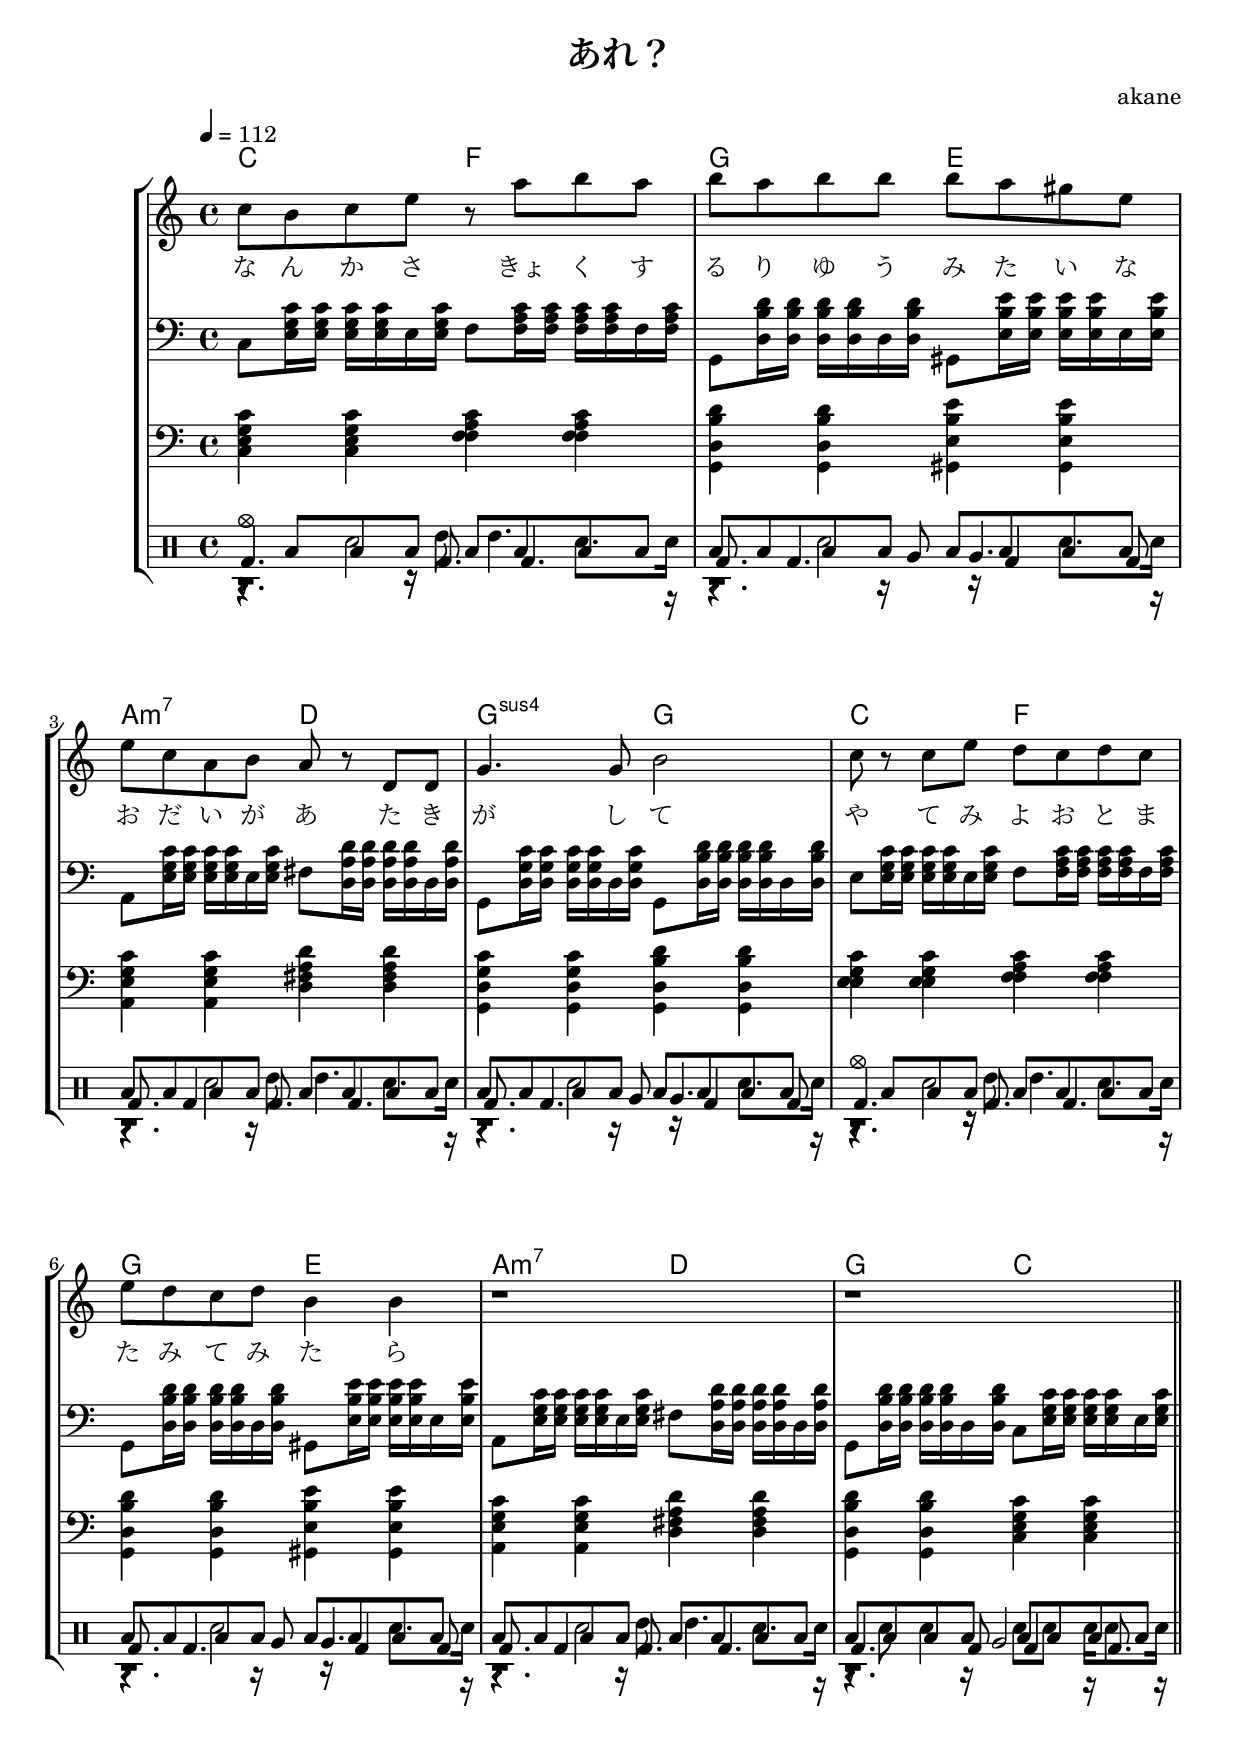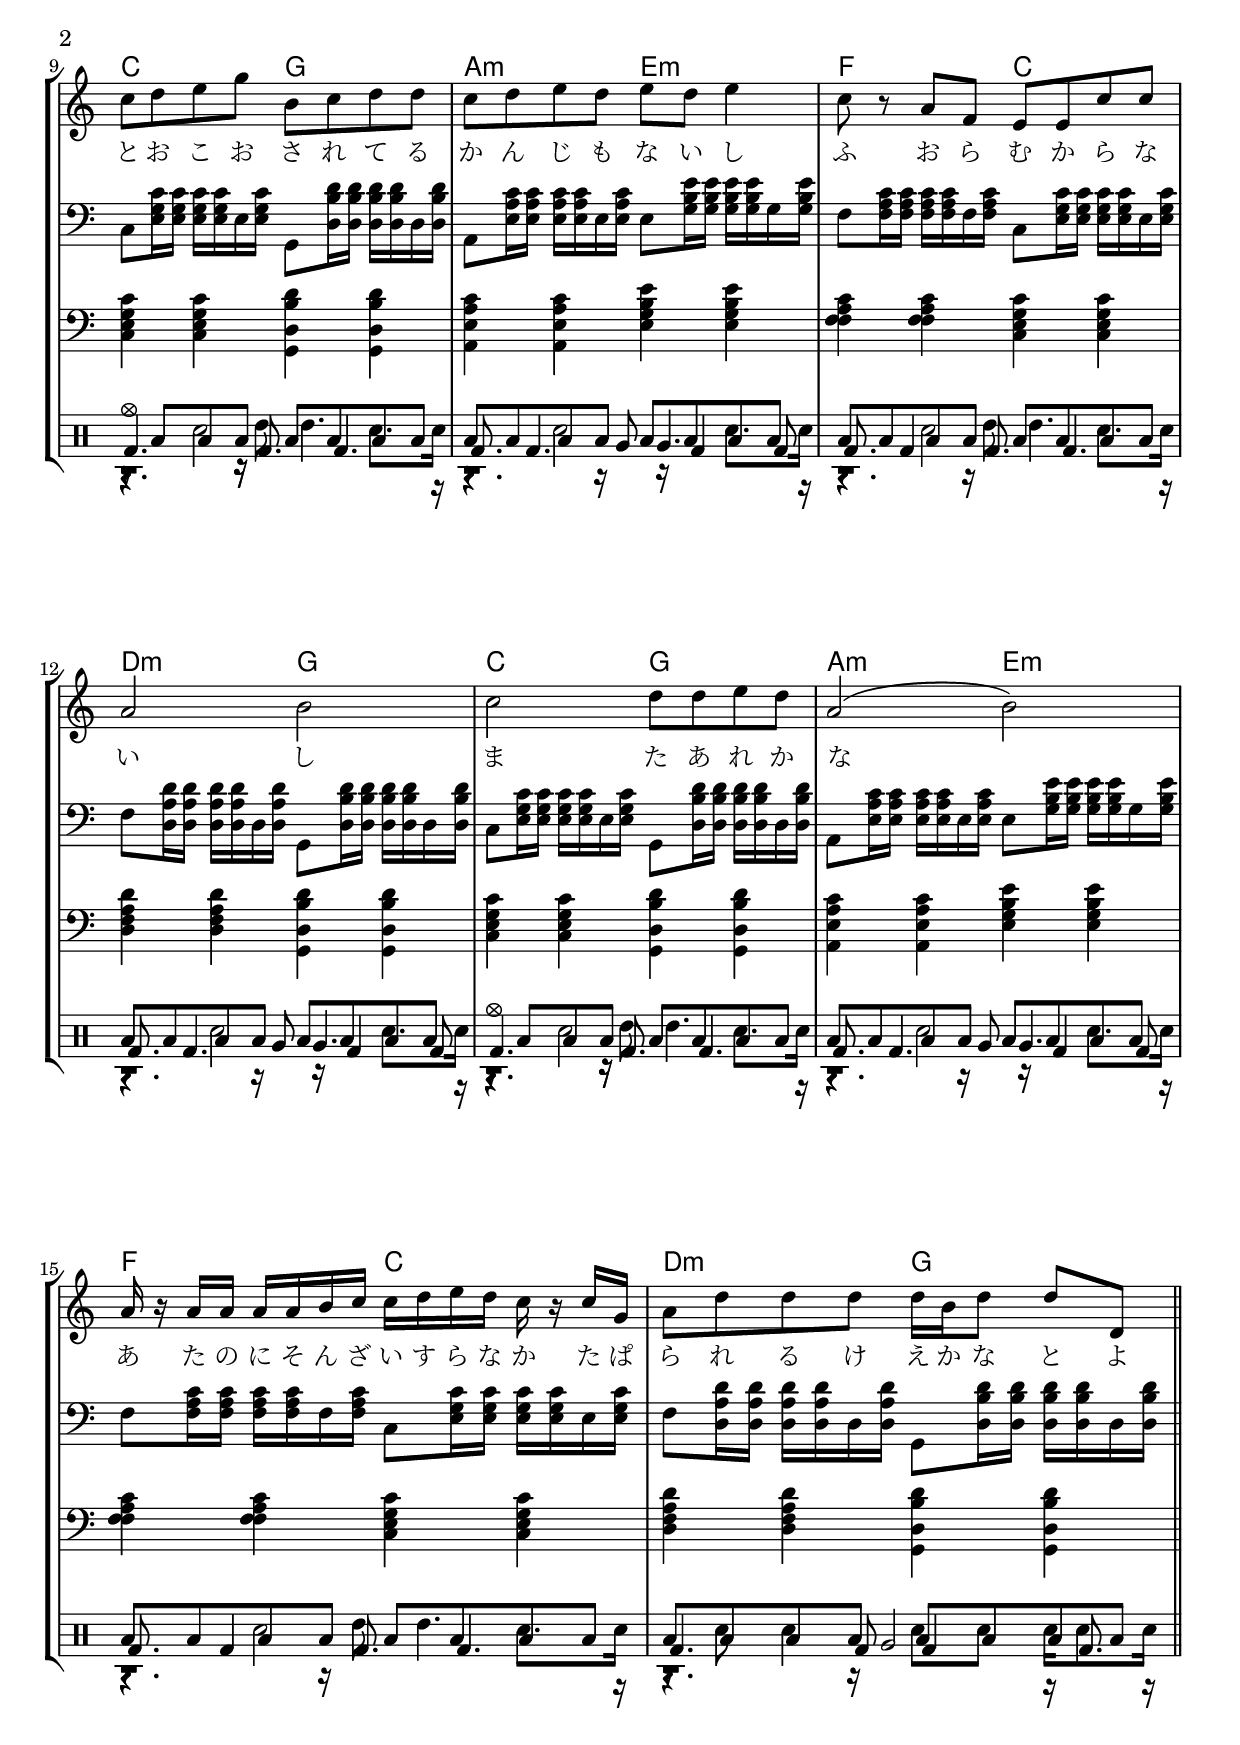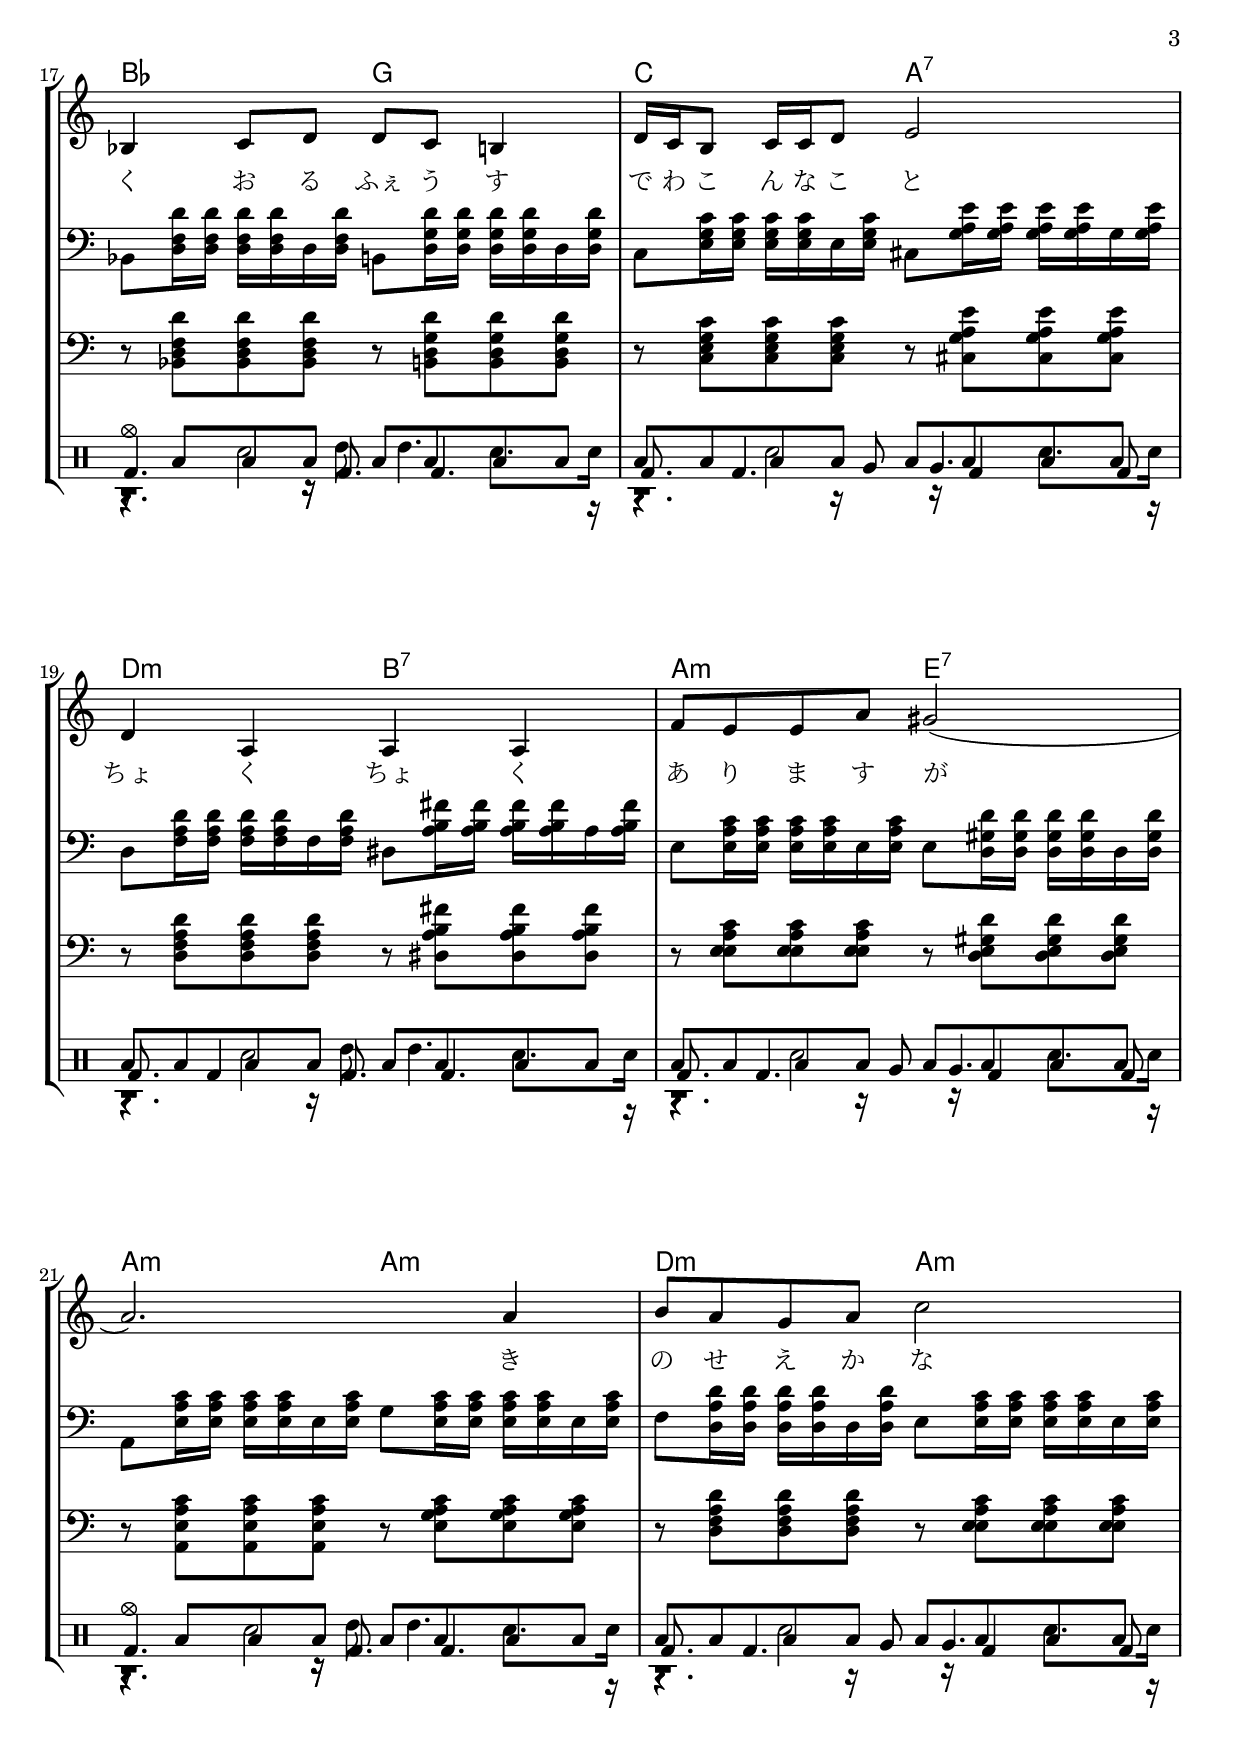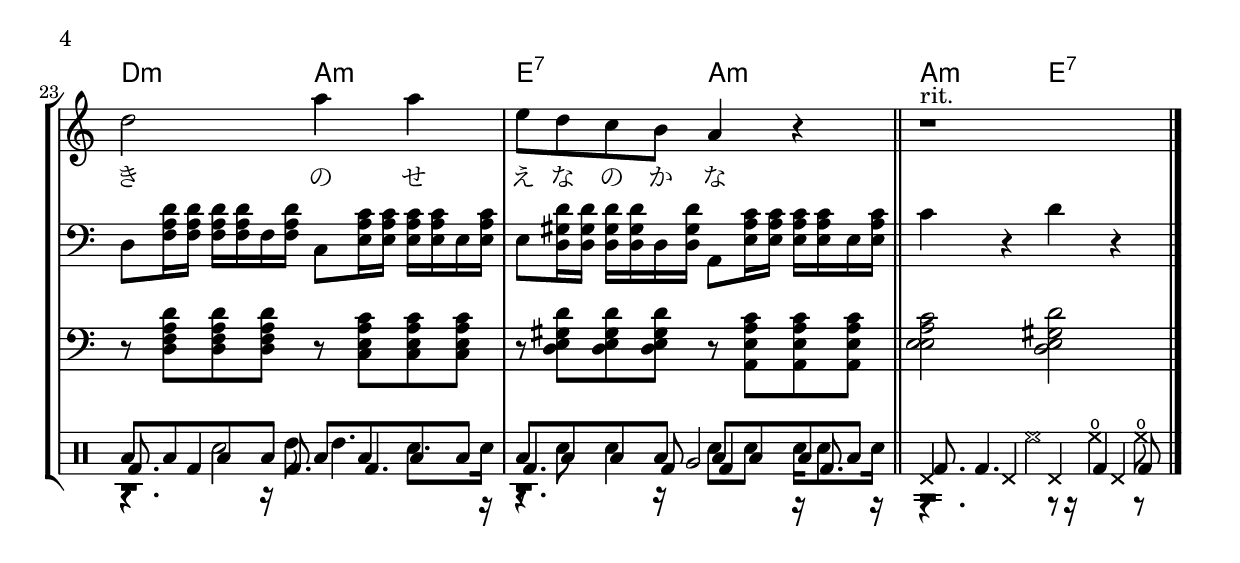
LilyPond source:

\version "2.12.1"

\header {
	title = \markup {あれ？}
	composer = \markup \center-column {akane}
}

harmony = \chordmode {
	c2 f g e a:min7 d g:sus4 g c f g e a:min7 d g c 

	c g a:m e:m f c d:m g c g a:m e:m f c d:m g 

	bes g c a:7 d:m b:7 a:m e:7 a:m a:m d:m a:m d:m a:m e:7 a:m 

	a:m e:7 
}

melody = {
	\set Staff.midiInstrument = #"Lead 1 (square)"
		\key c \major
	\tempo 4 = 112
 c''8  b'8  c''8  e''8  r8  a''8  b''8  a''8 
	b''8  a''8  b''8  b''8  b''8  a''8  gis''8  e''8 
	e''8  c''8  a'8  b'8  a'8  r8  d'8  d'8 
	g'4.  g'8  b'2 
	c''8  r8  c''8  e''8  d''8  c''8  d''8  c''8 
	e''8  d''8  c''8  d''8  b'4  b'4
	r1 r1 	\set Staff.midiInstrument = #"Lead 1 (square)"
	 c''8  d''8  e''8  g''8  b'8  c''8  d''8  d''8 
	c''8  d''8  e''8  d''8  e''8  d''8  e''4 
	c''8  r8  a'8  f'8  e'8  e'8  c''8  c''8 
	a'2  b'2 
	c''2  d''8  d''8  e''8  d''8 
	a'2  (b'2) 
	a'16  r16  a'16  a'16  a'16  a'16  b'16  c''16  c''16  d''16  e''16  d''16  c''16  r16  c''16  g'16 
	a'8  d''8  d''8  d''8  d''16  b'16  d''8  d''8  	\set Staff.midiInstrument = #"Lead 1 (square)"
	d'8 
	bes4  c'8  d'8  d'8  c'8  b4 
	d'16  c'16  b8  c'16  c'16  d'8  e'2 
	d'4  a4  a4  a4 
	f'8  e'8  e'8  a'8  gis'2 
	(a'2.)  a'4 
	b'8  a'8  g'8  a'8  c''2 
	d''2  a''4  a''4 
	e''8  d''8  c''8  b'8  a'4  	r4 	r1^"rit." \bar "|."
}

words = \lyricmode {
	な  ん  か  さ  きょ  く  す  る  り  ゆ  う  み  た  い  な  お  だ  い  が  あ  た  き  が  し  て  や  て  み  よ  お  と  ま  た  み  て  み  た  ら  
	と  お  こ  お  さ  れ  て  る  か  ん  じ  も  な  い  し  ふ  お  ら  む  か  ら  な  い  し  ま  た  あ  れ  か  な  あ  た  の  に  そ  ん  ざ  い  す  ら  な  か  た  ぱ  ら  れ  る  け  え  か  な  と  
	よ  く  お  る  ふぇ  う  す  で  わ  こ  ん  な  こ  と  ちょ  く  ちょ  く  あ  り  ま  す  が  き  の  せ  え  か  な  き  の  せ  え  な  の  か  な  
	
}

tempochange = {
	\tempo 4 = 112
	r1 | r1 | r1 | r1 | r1 | r1 | r1 | r1 \bar "||"
	\tempo 4 = 112
	r1 | r1 | r1 | r1 | r1 | r1 | r1 | r1 \bar "||"
	\tempo 4 = 112
	r1 | r1 | r1 | r1 | r1 | r1 | r1 | r1 \bar "||"
	\tempo 4 = 112
	\tempo 4 = 84 r2 \tempo 4 = 74 r2 \bar "|."
}

mainacc = {
	\clef bass
	\set Staff.midiInstrument = #"Overdriven Guitar"
	\key c \major
	\tempo 4 = 112
	c8 <e g c'>16 <e g c'>16   <e g c'>16 <e g c'>16   e16 <e g c'>16
	f8 <f a c'>16 <f a c'>16   <f a c'>16 <f a c'>16   f16 <f a c'>16
	g,8 <d b d'>16 <d b d'>16   <d b d'>16 <d b d'>16   d16 <d b d'>16
	gis,8 <e b e'>16 <e b e'>16   <e b e'>16 <e b e'>16   e16 <e b e'>16
	a,8 <e g c'>16 <e g c'>16   <e g c'>16 <e g c'>16   e16 <e g c'>16
	fis8 <d a d'>16 <d a d'>16   <d a d'>16 <d a d'>16   d16 <d a d'>16
	g,8 <d g c'>16 <d g c'>16   <d g c'>16 <d g c'>16   d16 <d g c'>16
	g,8 <d b d'>16 <d b d'>16   <d b d'>16 <d b d'>16   d16 <d b d'>16
	e8 <e g c'>16 <e g c'>16   <e g c'>16 <e g c'>16   e16 <e g c'>16
	f8 <f a c'>16 <f a c'>16   <f a c'>16 <f a c'>16   f16 <f a c'>16
	g,8 <d b d'>16 <d b d'>16   <d b d'>16 <d b d'>16   d16 <d b d'>16
	gis,8 <e b e'>16 <e b e'>16   <e b e'>16 <e b e'>16   e16 <e b e'>16
	a,8 <e g c'>16 <e g c'>16   <e g c'>16 <e g c'>16   e16 <e g c'>16
	fis8 <d a d'>16 <d a d'>16   <d a d'>16 <d a d'>16   d16 <d a d'>16
	g,8 <d b d'>16 <d b d'>16   <d b d'>16 <d b d'>16   d16 <d b d'>16
	c8 <e g c'>16 <e g c'>16   <e g c'>16 <e g c'>16   e16 <e g c'>16
	\bar "||"

	\set Staff.midiInstrument = #"Overdriven Guitar"
	c8 <e g c'>16 <e g c'>16   <e g c'>16 <e g c'>16   e16 <e g c'>16
	g,8 <d b d'>16 <d b d'>16   <d b d'>16 <d b d'>16   d16 <d b d'>16
	a,8 <e a c'>16 <e a c'>16   <e a c'>16 <e a c'>16   e16 <e a c'>16
	e8 <g b e'>16 <g b e'>16   <g b e'>16 <g b e'>16   g16 <g b e'>16
	f8 <f a c'>16 <f a c'>16   <f a c'>16 <f a c'>16   f16 <f a c'>16
	c8 <e g c'>16 <e g c'>16   <e g c'>16 <e g c'>16   e16 <e g c'>16
	f8 <d a d'>16 <d a d'>16   <d a d'>16 <d a d'>16   d16 <d a d'>16
	g,8 <d b d'>16 <d b d'>16   <d b d'>16 <d b d'>16   d16 <d b d'>16
	c8 <e g c'>16 <e g c'>16   <e g c'>16 <e g c'>16   e16 <e g c'>16
	g,8 <d b d'>16 <d b d'>16   <d b d'>16 <d b d'>16   d16 <d b d'>16
	a,8 <e a c'>16 <e a c'>16   <e a c'>16 <e a c'>16   e16 <e a c'>16
	e8 <g b e'>16 <g b e'>16   <g b e'>16 <g b e'>16   g16 <g b e'>16
	f8 <f a c'>16 <f a c'>16   <f a c'>16 <f a c'>16   f16 <f a c'>16
	c8 <e g c'>16 <e g c'>16   <e g c'>16 <e g c'>16   e16 <e g c'>16
	f8 <d a d'>16 <d a d'>16   <d a d'>16 <d a d'>16   d16 <d a d'>16
	g,8 <d b d'>16 <d b d'>16   <d b d'>16 <d b d'>16   d16 <d b d'>16
	\bar "||"

	\set Staff.midiInstrument = #"Overdriven Guitar"
	bes,8 <d f d'>16 <d f d'>16   <d f d'>16 <d f d'>16   d16 <d f d'>16
	b,8 <d g d'>16 <d g d'>16   <d g d'>16 <d g d'>16   d16 <d g d'>16
	c8 <e g c'>16 <e g c'>16   <e g c'>16 <e g c'>16   e16 <e g c'>16
	cis8 <g a e'>16 <g a e'>16   <g a e'>16 <g a e'>16   g16 <g a e'>16
	d8 <f a d'>16 <f a d'>16   <f a d'>16 <f a d'>16   f16 <f a d'>16
	dis8 <a b fis'>16 <a b fis'>16   <a b fis'>16 <a b fis'>16   a16 <a b fis'>16
	e8 <e a c'>16 <e a c'>16   <e a c'>16 <e a c'>16   e16 <e a c'>16
	e8 <d gis d'>16 <d gis d'>16   <d gis d'>16 <d gis d'>16   d16 <d gis d'>16
	a,8 <e a c'>16 <e a c'>16   <e a c'>16 <e a c'>16   e16 <e a c'>16
	g8 <e a c'>16 <e a c'>16   <e a c'>16 <e a c'>16   e16 <e a c'>16
	f8 <d a d'>16 <d a d'>16   <d a d'>16 <d a d'>16   d16 <d a d'>16
	e8 <e a c'>16 <e a c'>16   <e a c'>16 <e a c'>16   e16 <e a c'>16
	d8 <f a d'>16 <f a d'>16   <f a d'>16 <f a d'>16   f16 <f a d'>16
	c8 <e a c'>16 <e a c'>16   <e a c'>16 <e a c'>16   e16 <e a c'>16
	e8 <d gis d'>16 <d gis d'>16   <d gis d'>16 <d gis d'>16   d16 <d gis d'>16
	a,8 <e a c'>16 <e a c'>16   <e a c'>16 <e a c'>16   e16 <e a c'>16
	\bar "||"

	\set Staff.midiInstrument = #"Overdriven Guitar"
	c'4 r4
	d'4 r4
	\bar "|."
}

subacc = {
	\clef bass
	\set Staff.midiInstrument = #"Electric Piano 1"
	\key c \major
	\tempo 4 = 112
	<c e g c'>4 <c e g c'>4
	<f f a c'>4 <f f a c'>4
	<g, d b d'>4 <g, d b d'>4
	<gis, e b e'>4 <gis, e b e'>4
	<a, e g c'>4 <a, e g c'>4
	<fis d a d'>4 <fis d a d'>4
	<g, d g c'>4 <g, d g c'>4
	<g, d b d'>4 <g, d b d'>4
	<e e g c'>4 <e e g c'>4
	<f f a c'>4 <f f a c'>4
	<g, d b d'>4 <g, d b d'>4
	<gis, e b e'>4 <gis, e b e'>4
	<a, e g c'>4 <a, e g c'>4
	<fis d a d'>4 <fis d a d'>4
	<g, d b d'>4 <g, d b d'>4
	<c e g c'>4 <c e g c'>4
	\bar "||"

	\set Staff.midiInstrument = #"Electric Piano 1"
	<c e g c'>4 <c e g c'>4
	<g, d b d'>4 <g, d b d'>4
	<a, e a c'>4 <a, e a c'>4
	<e g b e'>4 <e g b e'>4
	<f f a c'>4 <f f a c'>4
	<c e g c'>4 <c e g c'>4
	<f d a d'>4 <f d a d'>4
	<g, d b d'>4 <g, d b d'>4
	<c e g c'>4 <c e g c'>4
	<g, d b d'>4 <g, d b d'>4
	<a, e a c'>4 <a, e a c'>4
	<e g b e'>4 <e g b e'>4
	<f f a c'>4 <f f a c'>4
	<c e g c'>4 <c e g c'>4
	<f d a d'>4 <f d a d'>4
	<g, d b d'>4 <g, d b d'>4
	\bar "||"

	\set Staff.midiInstrument = #"Electric Piano 1"
	r8 <bes, d f d'>8 <bes, d f d'>8 <bes, d f d'>8
	r8 <b, d g d'>8 <b, d g d'>8 <b, d g d'>8
	r8 <c e g c'>8 <c e g c'>8 <c e g c'>8
	r8 <cis g a e'>8 <cis g a e'>8 <cis g a e'>8
	r8 <d f a d'>8 <d f a d'>8 <d f a d'>8
	r8 <dis a b fis'>8 <dis a b fis'>8 <dis a b fis'>8
	r8 <e e a c'>8 <e e a c'>8 <e e a c'>8
	r8 <e d gis d'>8 <e d gis d'>8 <e d gis d'>8
	r8 <a, e a c'>8 <a, e a c'>8 <a, e a c'>8
	r8 <g e a c'>8 <g e a c'>8 <g e a c'>8
	r8 <f d a d'>8 <f d a d'>8 <f d a d'>8
	r8 <e e a c'>8 <e e a c'>8 <e e a c'>8
	r8 <d f a d'>8 <d f a d'>8 <d f a d'>8
	r8 <c e a c'>8 <c e a c'>8 <c e a c'>8
	r8 <e d gis d'>8 <e d gis d'>8 <e d gis d'>8
	r8 <a, e a c'>8 <a, e a c'>8 <a, e a c'>8
	\bar "||"

	\set Staff.midiInstrument = #"Electric Piano 1"
	<e e a c'>2
	<e d gis d'>2
	\bar "|."
}

percA = {
	\drummode {
	r4 sn2 sn8. sn16  |r4 sn2 sn8. sn16  |r4 sn2 sn8. sn16  |r4 sn2 sn8. sn16  |r4 sn2 sn8. sn16  |r4 sn2 sn8. sn16  |r4 sn2 sn8. sn16  |r8 sn8 sn4 sn8 sn8 sn16 sn8 sn16  \bar "||"
	r4 sn2 sn8. sn16  |r4 sn2 sn8. sn16  |r4 sn2 sn8. sn16  |r4 sn2 sn8. sn16  |r4 sn2 sn8. sn16  |r4 sn2 sn8. sn16  |r4 sn2 sn8. sn16  |r8 sn8 sn4 sn8 sn8 sn16 sn8 sn16  \bar "||"
	r4 sn2 sn8. sn16  |r4 sn2 sn8. sn16  |r4 sn2 sn8. sn16  |r4 sn2 sn8. sn16  |r4 sn2 sn8. sn16  |r4 sn2 sn8. sn16  |r4 sn2 sn8. sn16  |r8 sn8 sn4 sn8 sn8 sn16 sn8 sn16  \bar "||"
	r2 r8 hho4 hho8  \bar "|."
	}
}

percB = {
	\drummode {
	r4. r16 tommh8 tommh4. r16  |r1  |r4. r16 tommh8 tommh4. r16  |r1  |r4. r16 tommh8 tommh4. r16  |r1  |r4. r16 tommh8 tommh4. r16  |r1  \bar "||"
	r4. r16 tommh8 tommh4. r16  |r1  |r4. r16 tommh8 tommh4. r16  |r1  |r4. r16 tommh8 tommh4. r16  |r1  |r4. r16 tommh8 tommh4. r16  |r1  \bar "||"
	r4. r16 tommh8 tommh4. r16  |r1  |r4. r16 tommh8 tommh4. r16  |r1  |r4. r16 tommh8 tommh4. r16  |r1  |r4. r16 tommh8 tommh4. r16  |r1  \bar "||"
	hhp4 hhp4 hhp4 hhp4  \bar "|."
	}
}

percC = {
	\drummode {
	r8 toml8 toml8 toml8 toml8 toml8 toml8 toml8  |toml8 toml8 toml8 toml8 toml8 toml8 toml8 toml8  |toml8 toml8 toml8 toml8 toml8 toml8 toml8 toml8  |toml8 toml8 toml8 toml8 toml8 toml8 toml8 toml8  |r8 toml8 toml8 toml8 toml8 toml8 toml8 toml8  |toml8 toml8 toml8 toml8 toml8 toml8 toml8 toml8  |toml8 toml8 toml8 toml8 toml8 toml8 toml8 toml8  |toml8 toml8 toml8 toml8 toml8 toml8 toml8 toml8  \bar "||"
	r8 toml8 toml8 toml8 toml8 toml8 toml8 toml8  |toml8 toml8 toml8 toml8 toml8 toml8 toml8 toml8  |toml8 toml8 toml8 toml8 toml8 toml8 toml8 toml8  |toml8 toml8 toml8 toml8 toml8 toml8 toml8 toml8  |r8 toml8 toml8 toml8 toml8 toml8 toml8 toml8  |toml8 toml8 toml8 toml8 toml8 toml8 toml8 toml8  |toml8 toml8 toml8 toml8 toml8 toml8 toml8 toml8  |toml8 toml8 toml8 toml8 toml8 toml8 toml8 toml8  \bar "||"
	r8 toml8 toml8 toml8 toml8 toml8 toml8 toml8  |toml8 toml8 toml8 toml8 toml8 toml8 toml8 toml8  |toml8 toml8 toml8 toml8 toml8 toml8 toml8 toml8  |toml8 toml8 toml8 toml8 toml8 toml8 toml8 toml8  |r8 toml8 toml8 toml8 toml8 toml8 toml8 toml8  |toml8 toml8 toml8 toml8 toml8 toml8 toml8 toml8  |toml8 toml8 toml8 toml8 toml8 toml8 toml8 toml8  |toml8 toml8 toml8 toml8 toml8 toml8 toml8 toml8  \bar "||"
	r4. hh2 r8  \bar "|."
	}
}

percD = {
	\drummode {
	r1  |r4. r16 tomfh8 tomfh4. r16  |r1  |r4. r16 tomfh8 tomfh4. r16  |r1  |r4. r16 tomfh8 tomfh4. r16  |r1  |r4. r16 tomfh2 r16  \bar "||"
	r1  |r4. r16 tomfh8 tomfh4. r16  |r1  |r4. r16 tomfh8 tomfh4. r16  |r1  |r4. r16 tomfh8 tomfh4. r16  |r1  |r4. r16 tomfh2 r16  \bar "||"
	r1  |r4. r16 tomfh8 tomfh4. r16  |r1  |r4. r16 tomfh8 tomfh4. r16  |r1  |r4. r16 tomfh8 tomfh4. r16  |r1  |r4. r16 tomfh2 r16  \bar "||"
	bd8. bd4. r16 bd4 bd8  \bar "|."
	}
}

percE = {
	\drummode {
	bd4. r16 bd8. bd4.  |bd8. bd4. r16 bd4 bd8  |bd8. bd4 bd8. bd4.  |bd8. bd4. r16 bd4 bd8  |bd4. r16 bd8. bd4.  |bd8. bd4. r16 bd4 bd8  |bd8. bd4 bd8. bd4.  |bd4. bd8 bd4 r16 bd8.  \bar "||"
	bd4. r16 bd8. bd4.  |bd8. bd4. r16 bd4 bd8  |bd8. bd4 bd8. bd4.  |bd8. bd4. r16 bd4 bd8  |bd4. r16 bd8. bd4.  |bd8. bd4. r16 bd4 bd8  |bd8. bd4 bd8. bd4.  |bd4. bd8 bd4 r16 bd8.  \bar "||"
	bd4. r16 bd8. bd4.  |bd8. bd4. r16 bd4 bd8  |bd8. bd4 bd8. bd4.  |bd8. bd4. r16 bd4 bd8  |bd4. r16 bd8. bd4.  |bd8. bd4. r16 bd4 bd8  |bd8. bd4 bd8. bd4.  |bd4. bd8 bd4 r16 bd8.  \bar "||"
	r1 \bar "|."
	}
}

percF = {
	\drummode {
	cymc1  |r1 |r1 |r1 |cymc1  |r1 |r1 |r1 \bar "||"
	cymc1  |r1 |r1 |r1 |cymc1  |r1 |r1 |r1 \bar "||"
	cymc1  |r1 |r1 |r1 |cymc1  |r1 |r1 |r1 \bar "||"
	r1 \bar "|."
	}
}

\score {
	<<
		\new StaffGroup <<
			\new ChordNames {\harmony}
			\new Voice = "melody" {\melody}
			\new Lyrics \lyricsto "melody" \words
			\new Staff = "mainacc" {\mainacc}
			\new Staff = "subacc" {\subacc}
			\new DrumStaff <<
				\new DrumVoice {\percA}
				\new DrumVoice {\percB}
				\new DrumVoice {\percC}
				\new DrumVoice {\percD}
				\new DrumVoice {\percE}
				\new DrumVoice {\percF}
			>>
		>>
	>>
	\layout { }
}
